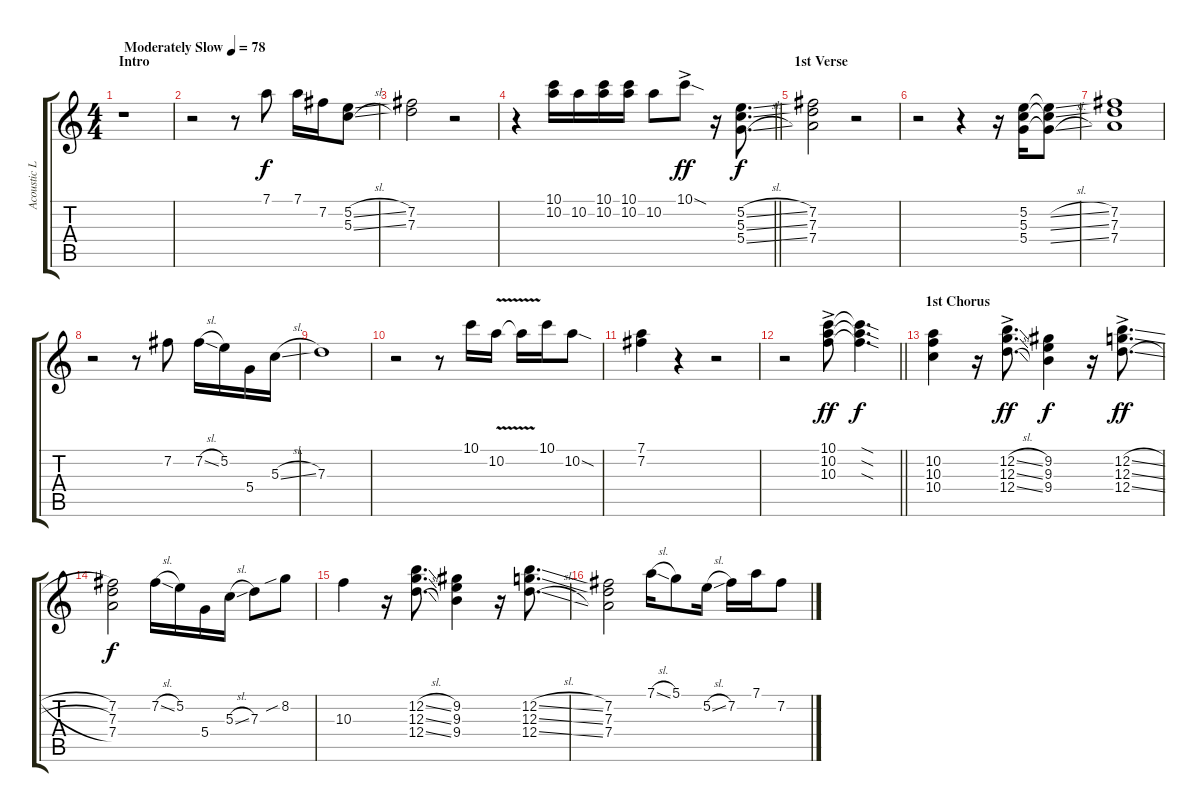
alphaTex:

\track ("Acoustic Lead" "Acoustic L") {instrument acousticguitarsteel}
\staff {score tabs}
\tuning (D4 B3 G3 D3 A2 D2) {hide}
\ts (4 4)
\section ("" "Intro")
\tempo (78 "Moderately Slow")
\clef g2
\ks c
r.1{dy f instrument acousticguitarsteel} |
r.2 r.8 7.1.8 7.1.16 7.2.16 (5.2{sl} 5.3{sl}).8 |
(7.2 7.3).2 r.2 |
\barLineRight lightlight
r.4 (10.1 10.2).16 10.2.16 (10.1 10.2).16 (10.1 10.2).16 10.2.8 10.1{sod ac}.8{dy ff} r.16 (5.2{sl} 5.3{sl} 5.4{sl}).8{d dy f} |
\section ("" "1st Verse")
(7.2 7.3 7.4).2 r.2 |
r.2 r.4 r.16 (5.2 5.3 5.4).16 (5.2{sl t} 5.3{sl t} 5.4{sl t}).8 |
(7.2 7.3 7.4).1 |
r.2 r.8 7.2.8 7.2{sl}.16 5.2.16 5.4.16 5.3{sl}.16 |
7.3.1 |
r.2 r.8 10.1.16 10.2{v}.16 10.2{t}.16 10.1.16 10.2{sod}.8 |
(7.1 7.2).4 r.4 r.2 |
\barLineRight lightlight
r.2 (10.1{ac} 10.2{ac} 10.3{ac}).8{dy ff} (10.1{sod t} 10.2{sod t} 10.3{sod t}).4{d dy f} |
\section ("" "1st Chorus")
(10.2 10.3 10.4).4 r.16 (12.2{sl} 12.3{sl} 12.4{sl ac}).8{d dy ff} (9.2 9.3 9.4).4{dy f} r.16 (12.2{sl ac} 12.3{sl} 12.4{sl}).8{d dy ff} |
(7.2 7.3 7.4).2{dy f} 7.2{sl}.16 5.2.16 5.4.16 5.3{sl}.16 7.3.8 8.2{sib}.8 |
10.3.4 r.16 (12.2{sl} 12.3{sl} 12.4{sl}).8{d} (9.2 9.3 9.4).4 r.16 (12.2{sl} 12.3{sl} 12.4{sl}).8{d} |
(7.2 7.3 7.4).2 7.1{sl}.16 5.1.8 5.2{sl}.16 7.2.16 7.1.16 7.2.8
